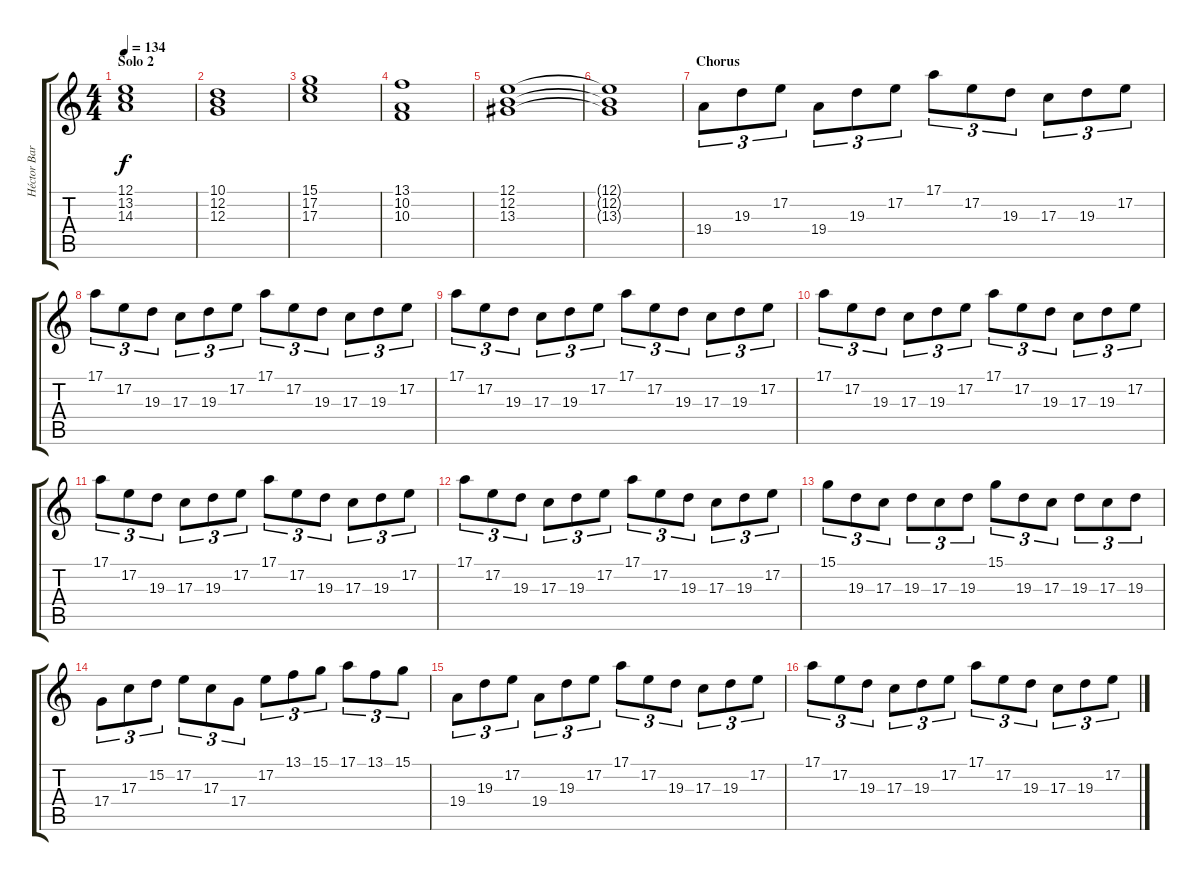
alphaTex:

\track ("Héctor Barragan" "Héctor Bar") {instrument lead3calliope}
\staff {score tabs}
\tuning (E4 B3 G3 D3 A2 E2) {hide}
\ts (4 4)
\section ("" "Solo 2")
\tempo 134
\clef g2
\ks c
(12.1 13.2 14.3).1{dy f volume 10 instrument synthstrings1} |
(10.1 12.2 12.3).1 |
(15.1 17.2 17.3).1 |
(13.1 10.2 10.3).1 |
(12.1 12.2 13.3).1 |
(12.1{t} 12.2{t} 13.3{t}).1 |
\section ("" "Chorus")
19.4.8{tu (3 2) volume 10 instrument lead3calliope} 19.3.8{tu (3 2)} 17.2.8{tu (3 2)} 19.4.8{tu (3 2)} 19.3.8{tu (3 2)} 17.2.8{tu (3 2)} 17.1.8{tu (3 2)} 17.2.8{tu (3 2)} 19.3.8{tu (3 2)} 17.3.8{tu (3 2)} 19.3.8{tu (3 2)} 17.2.8{tu (3 2)} |
17.1.8{tu (3 2)} 17.2.8{tu (3 2)} 19.3.8{tu (3 2)} 17.3.8{tu (3 2)} 19.3.8{tu (3 2)} 17.2.8{tu (3 2)} 17.1.8{tu (3 2)} 17.2.8{tu (3 2)} 19.3.8{tu (3 2)} 17.3.8{tu (3 2)} 19.3.8{tu (3 2)} 17.2.8{tu (3 2)} |
17.1.8{tu (3 2)} 17.2.8{tu (3 2)} 19.3.8{tu (3 2)} 17.3.8{tu (3 2)} 19.3.8{tu (3 2)} 17.2.8{tu (3 2)} 17.1.8{tu (3 2)} 17.2.8{tu (3 2)} 19.3.8{tu (3 2)} 17.3.8{tu (3 2)} 19.3.8{tu (3 2)} 17.2.8{tu (3 2)} |
17.1.8{tu (3 2)} 17.2.8{tu (3 2)} 19.3.8{tu (3 2)} 17.3.8{tu (3 2)} 19.3.8{tu (3 2)} 17.2.8{tu (3 2)} 17.1.8{tu (3 2)} 17.2.8{tu (3 2)} 19.3.8{tu (3 2)} 17.3.8{tu (3 2)} 19.3.8{tu (3 2)} 17.2.8{tu (3 2)} |
17.1.8{tu (3 2)} 17.2.8{tu (3 2)} 19.3.8{tu (3 2)} 17.3.8{tu (3 2)} 19.3.8{tu (3 2)} 17.2.8{tu (3 2)} 17.1.8{tu (3 2)} 17.2.8{tu (3 2)} 19.3.8{tu (3 2)} 17.3.8{tu (3 2)} 19.3.8{tu (3 2)} 17.2.8{tu (3 2)} |
17.1.8{tu (3 2)} 17.2.8{tu (3 2)} 19.3.8{tu (3 2)} 17.3.8{tu (3 2)} 19.3.8{tu (3 2)} 17.2.8{tu (3 2)} 17.1.8{tu (3 2)} 17.2.8{tu (3 2)} 19.3.8{tu (3 2)} 17.3.8{tu (3 2)} 19.3.8{tu (3 2)} 17.2.8{tu (3 2)} |
15.1.8{tu (3 2)} 19.3.8{tu (3 2)} 17.3.8{tu (3 2)} 19.3.8{tu (3 2)} 17.3.8{tu (3 2)} 19.3.8{tu (3 2)} 15.1.8{tu (3 2)} 19.3.8{tu (3 2)} 17.3.8{tu (3 2)} 19.3.8{tu (3 2)} 17.3.8{tu (3 2)} 19.3.8{tu (3 2)} |
17.4.8{tu (3 2)} 17.3.8{tu (3 2)} 15.2.8{tu (3 2)} 17.2.8{tu (3 2)} 17.3.8{tu (3 2)} 17.4.8{tu (3 2)} 17.2.8{tu (3 2)} 13.1.8{tu (3 2)} 15.1.8{tu (3 2)} 17.1.8{tu (3 2)} 13.1.8{tu (3 2)} 15.1.8{tu (3 2)} |
19.4.8{tu (3 2)} 19.3.8{tu (3 2)} 17.2.8{tu (3 2)} 19.4.8{tu (3 2)} 19.3.8{tu (3 2)} 17.2.8{tu (3 2)} 17.1.8{tu (3 2)} 17.2.8{tu (3 2)} 19.3.8{tu (3 2)} 17.3.8{tu (3 2)} 19.3.8{tu (3 2)} 17.2.8{tu (3 2)} |
17.1.8{tu (3 2)} 17.2.8{tu (3 2)} 19.3.8{tu (3 2)} 17.3.8{tu (3 2)} 19.3.8{tu (3 2)} 17.2.8{tu (3 2)} 17.1.8{tu (3 2)} 17.2.8{tu (3 2)} 19.3.8{tu (3 2)} 17.3.8{tu (3 2)} 19.3.8{tu (3 2)} 17.2.8{tu (3 2)}
